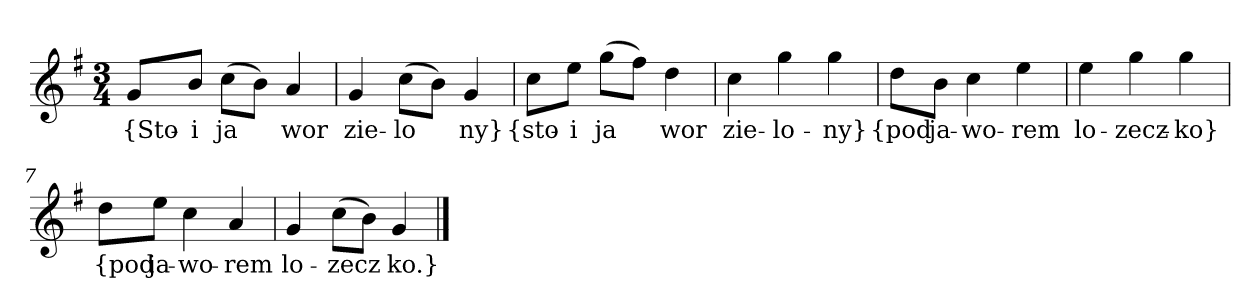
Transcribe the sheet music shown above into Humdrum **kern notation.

**kern	**text
*part1	*part1
*staff1	*staff1
*clefG2	*
*k[f#]	*
*G:	*
*M3/4	*
=	=
8g/L	{Sto-
8b/J	-i
(8cc\L	ja
8b\J)	--
4a	-wor
=2	=2
4g	zie-
(8cc\L	-lo
8b\J)	--
4g	-ny}
=3y	=3y
8cc\L	{sto-
8ee\J	-i
(8gg\L	ja
8ff#\J)	--
4dd	-wor
=4	=4
4cc	zie-
4gg	-lo-
4gg	-ny}
=5y	=5y
8dd\L	{pod
8b\J	ja-
4cc	-wo-
4ee	-rem
=6	=6
4ee	lo-
4gg	-zecz-
4gg	-ko}
=7y	=7y
8dd\L	{pod
8ee\J	ja-
4cc	-wo-
4a	-rem
=8	=8
4g	lo-
(8cc\L	-zecz
8b\J)	--
4g	-ko.}
==	==
*-	*-
